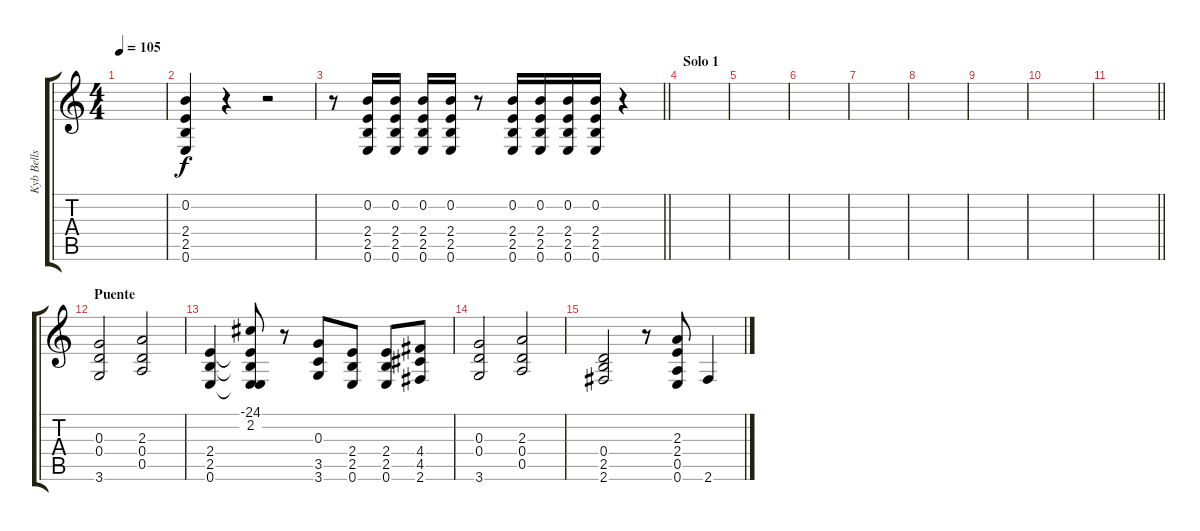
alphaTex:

\track ("Kyb Bells" "Kyb Bells") {instrument fx5brightness}
\staff {score tabs}
\tuning (E5 B4 G4 D4 A3 E3) {hide}
\ts (4 4)
\tempo 105
\clef g2
\ks c
|
(0.2 2.4 2.5 0.6).4 r.4 r.2 |
\barLineRight lightlight
r.8 (0.2 2.4 2.5 0.6).16 (0.2 2.4 2.5 0.6).16 (0.2 2.4 2.5 0.6).16 (0.2 2.4 2.5 0.6).16 r.8 (0.2 2.4 2.5 0.6).16 (0.2 2.4 2.5 0.6).16 (0.2 2.4 2.5 0.6).16 (0.2 2.4 2.5 0.6).16 r.4 |
\section ("" "Solo 1")
|
|
|
|
|
|
|
\barLineRight lightlight
|
\section ("" "Puente")
(0.3 0.4 3.6).2 (2.3 0.4 0.5).2 |
(2.4 2.5 0.6).4 (-24.1 2.2 2.4{t} 2.5{t} 0.6{t}).8 r.8 (0.3 3.5 3.6).8 (2.4 2.5 0.6).8 (2.4 2.5 0.6).8 (4.4 4.5 2.6).8 |
(0.3 0.4 3.6).2 (2.3 0.4 0.5).2 |
(0.4 2.5 2.6).2 r.8 (2.3 2.4 0.5 0.6).8 2.6.4
